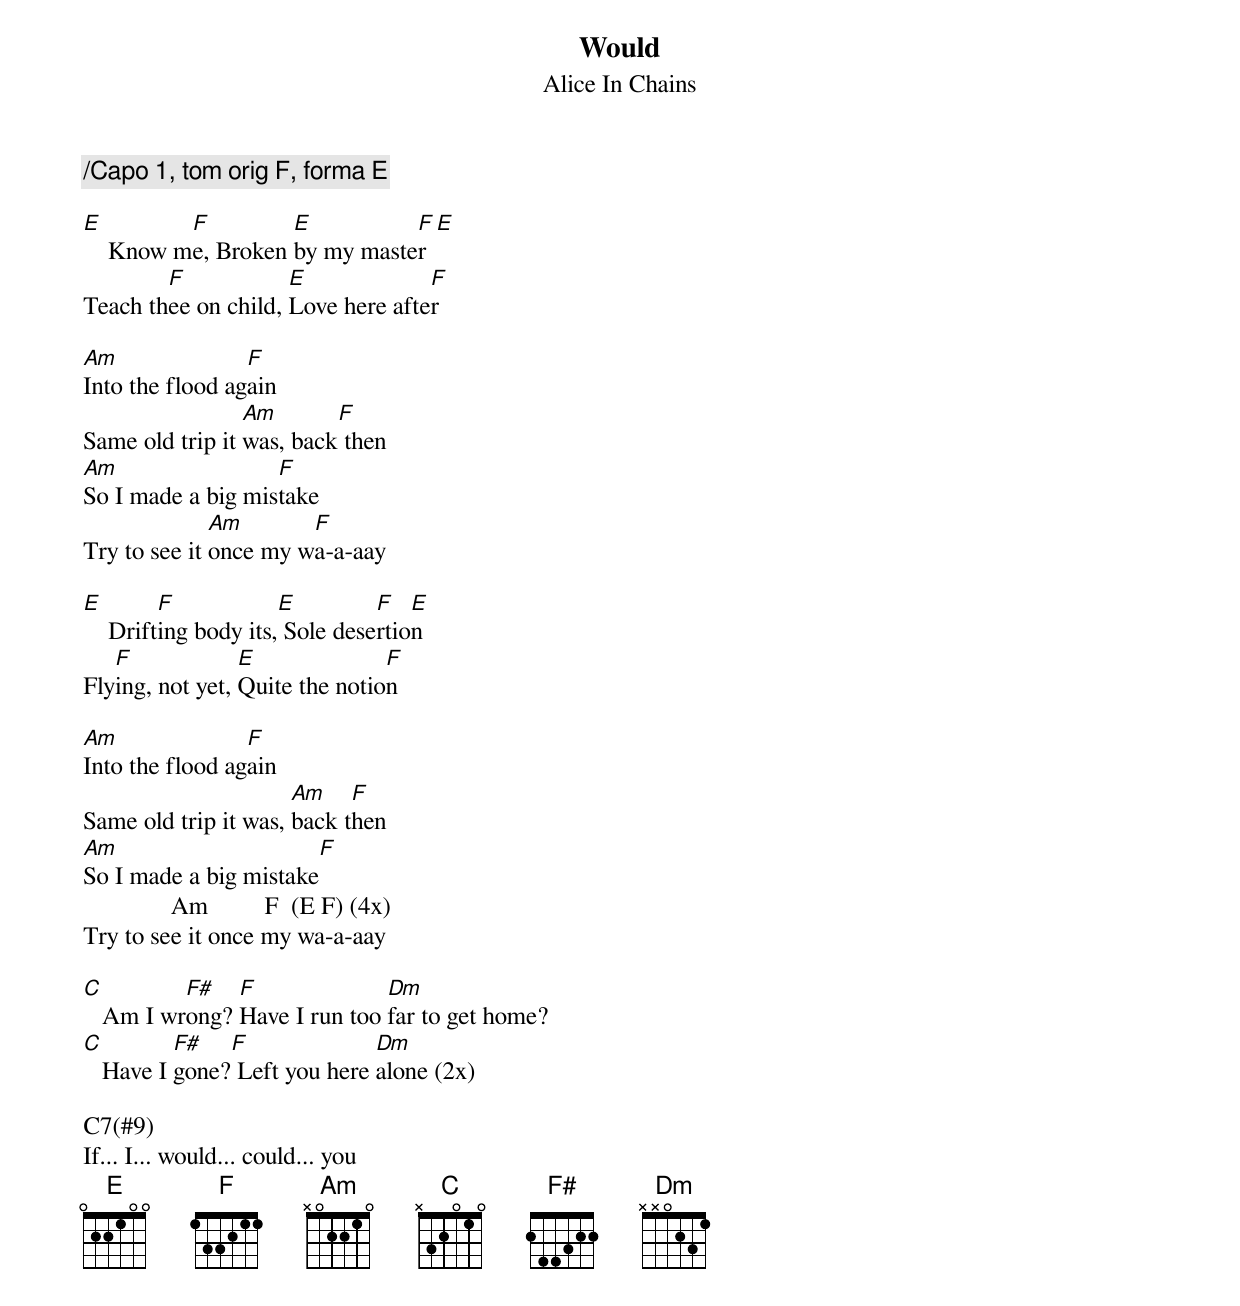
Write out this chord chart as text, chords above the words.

Would
Alice In Chains

/Capo 1, tom orig F, forma E

E         F         E          F     E
    Know me, Broken by my master
        F            E             F
Teach thee on child, Love here after

Am               F
Into the flood again
                 Am       F
Same old trip it was, back then
Am                 F
So I made a big mistake
              Am       F
Try to see it once my wa-a-aay

E        F            E         F   E
    Drifting body its, Sole desertion
   F             E              F
Flying, not yet, Quite the notion

Am               F
Into the flood again
                      Am    F
Same old trip it was, back then
Am                      F
So I made a big mistake
              Am         F  (E F) (4x)
Try to see it once my wa-a-aay

C         F#   F              Dm
   Am I wrong? Have I run too far to get home?
C         F#   F              Dm
   Have I gone? Left you here alone (2x)

C7(#9)
If... I... would... could... you
